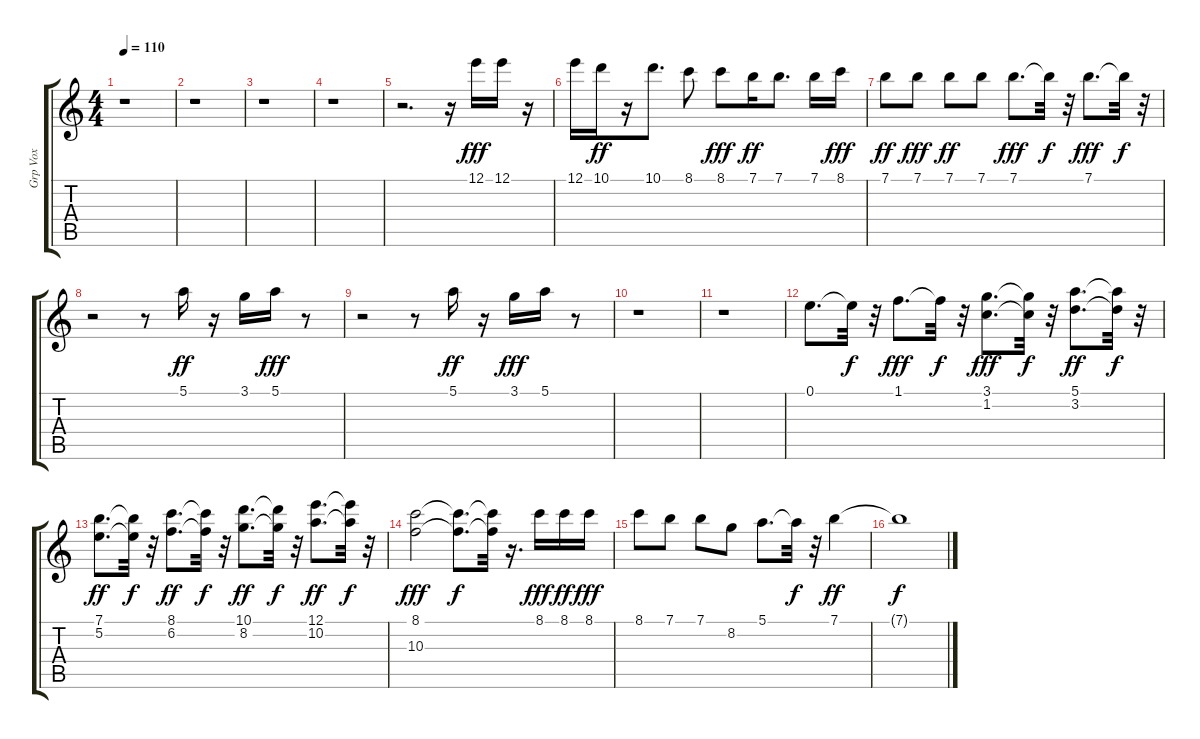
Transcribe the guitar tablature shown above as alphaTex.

\track ("Grp Vox " "Grp Vox ") {instrument acousticguitarsteel}
\staff {score tabs}
\tuning (E4 B3 G3 D3 A2 E2) {hide}
\ts (4 4)
\tempo 110
\clef g2
\ks c
r.1{dy f} |
r.1 |
r.1 |
r.1 |
r.2{d} r.16 12.1.16{dy fff} 12.1.16 r.16 |
12.1.16 10.1.16{dy ff} r.16 10.1.8{d} 8.1.8 8.1.8{dy fff} 7.1.16{dy ff} 7.1.8{d} 7.1.16 8.1.16{dy fff} |
7.1.8{dy ff} 7.1.8{dy fff} 7.1.8{dy ff} 7.1.8 7.1.8{d dy fff} 7.1{t}.32{dy f} r.32 7.1.8{d dy fff} 7.1{t}.32{dy f} r.32 |
r.2 r.8 5.1.16{dy ff} r.16 3.1.16 5.1.16{dy fff} r.8 |
r.2 r.8 5.1.16{dy ff} r.16 3.1.16{dy fff} 5.1.16 r.8 |
r.1 |
r.1 |
0.1.8{d} 0.1{t}.32{dy f} r.32 1.1.8{d dy fff} 1.1{t}.32{dy f} r.32 (3.1 1.2).8{d dy fff} (3.1{t} 1.2{t}).32{dy f} r.32 (5.1 3.2).8{d dy ff} (5.1{t} 3.2{t}).32{dy f} r.32 |
(7.1 5.2).8{d dy ff} (7.1{t} 5.2{t}).32{dy f} r.32 (8.1 6.2).8{d dy ff} (8.1{t} 6.2{t}).32{dy f} r.32 (10.1 8.2).8{d dy ff} (10.1{t} 8.2{t}).32{dy f} r.32 (12.1 10.2).8{d dy ff} (12.1{t} 10.2{t}).32{dy f} r.32 |
(8.1 10.3).2{dy fff} (8.1{t} 10.3{t}).8{d dy f} (8.1{t} 10.3{t}).32 r.16{d} 8.1.16{dy fff} 8.1.16{dy ff} 8.1.16{dy fff} |
8.1.8 7.1.8 7.1.8 8.2.8 5.1.8{d} 5.1{t}.32{dy f} r.32 7.1.4{dy ff} |
7.1{t}.1{dy f}
